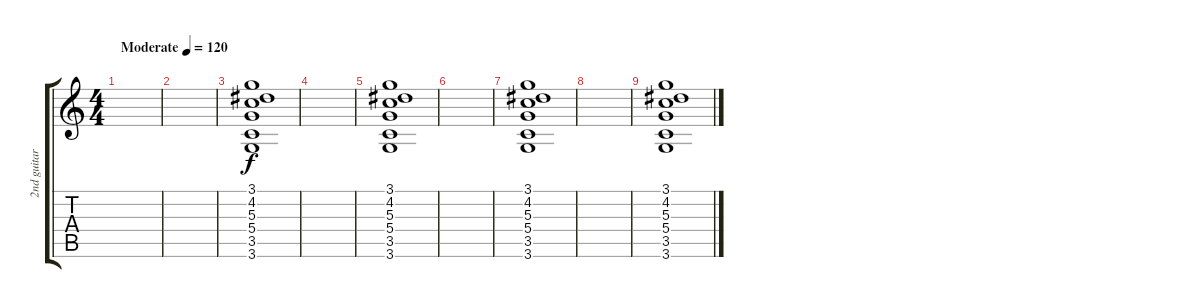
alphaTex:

\track ("2nd guitar" "2nd guitar") {instrument acousticguitarsteel}
\staff {score tabs}
\tuning (E4 B3 G3 D3 A2 E2) {hide}
\ts (4 4)
\tempo (120 "Moderate")
\clef g2
\ks c
|
|
(3.1 4.2 5.3 5.4 3.5 3.6).1 |
|
(3.1 4.2 5.3 5.4 3.5 3.6).1 |
|
(3.1 4.2 5.3 5.4 3.5 3.6).1 |
|
(3.1 4.2 5.3 5.4 3.5 3.6).1
